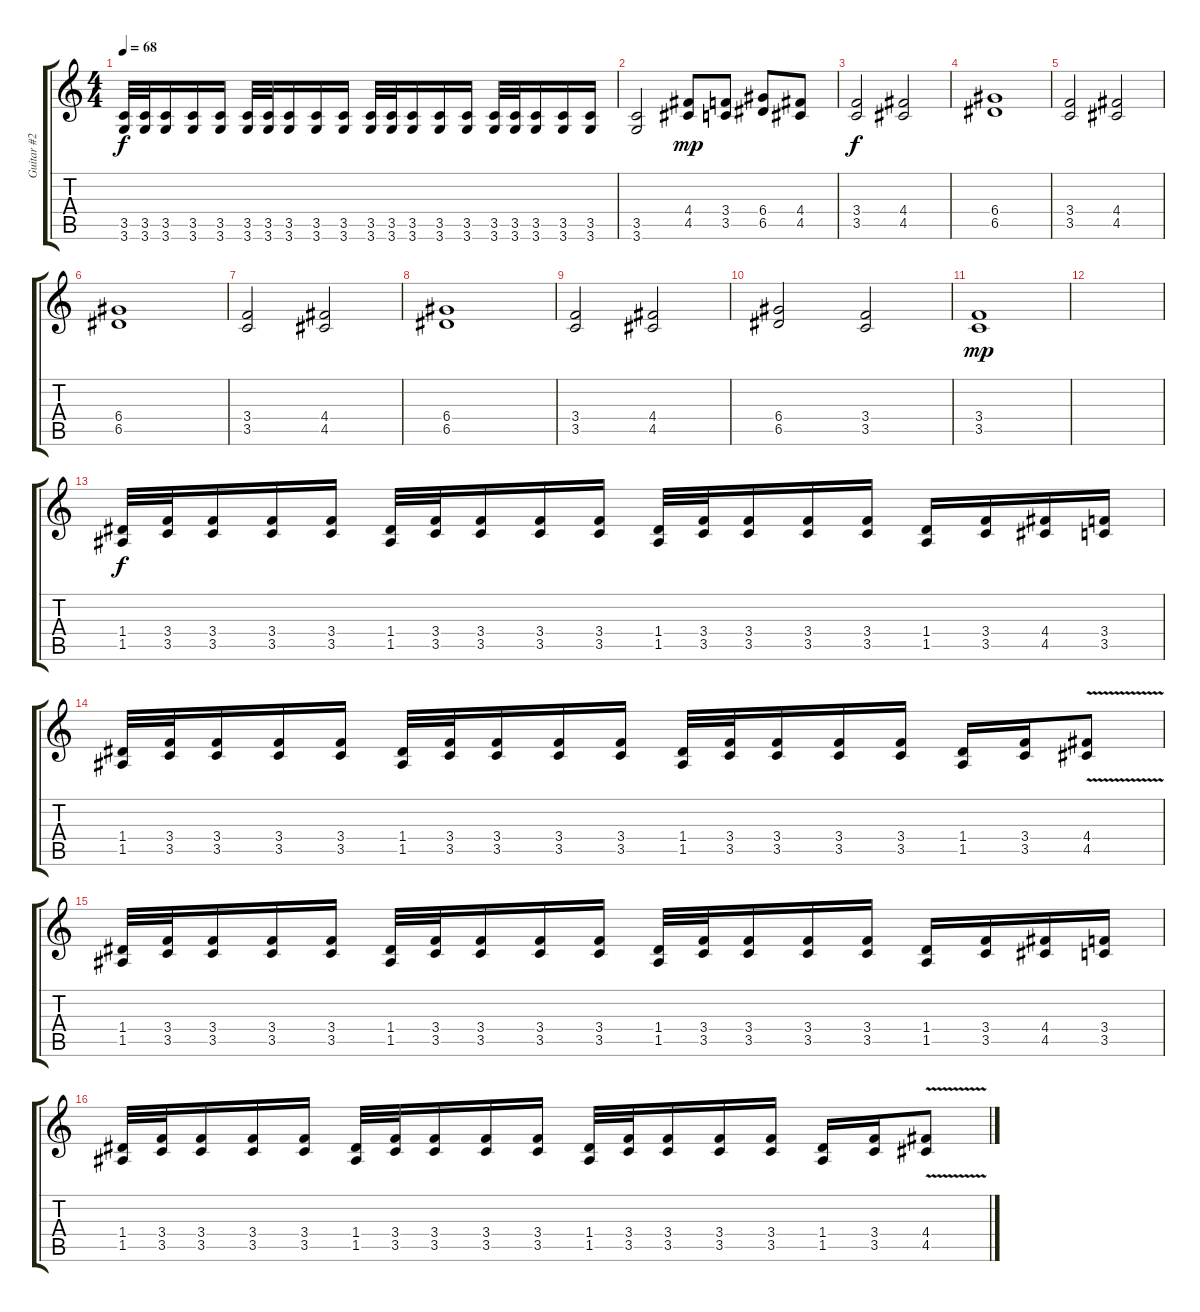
\track ("Guitar #2" "Guitar #2") {instrument distortionguitar}
\staff {score tabs}
\tuning (E4 B3 G3 D3 A2 E2) {hide}
\ts (4 4)
\tempo 68
\clef g2
\ks c
(3.5 3.6).32{dy f beam merge} (3.5 3.6).32 (3.5 3.6).16 (3.5 3.6).16 (3.5 3.6).16 (3.5 3.6).32{beam merge} (3.5 3.6).32 (3.5 3.6).16 (3.5 3.6).16 (3.5 3.6).16 (3.5 3.6).32{beam merge} (3.5 3.6).32 (3.5 3.6).16 (3.5 3.6).16 (3.5 3.6).16 (3.5 3.6).32{beam merge} (3.5 3.6).32 (3.5 3.6).16 (3.5 3.6).16 (3.5 3.6).16 |
(3.5 3.6).2 (4.4 4.5).8{dy mp} (3.4 3.5).8 (6.4 6.5).8 (4.4 4.5).8 |
(3.4 3.5).2{dy f} (4.4 4.5).2 |
(6.4 6.5).1 |
(3.4 3.5).2 (4.4 4.5).2 |
(6.4 6.5).1 |
(3.4 3.5).2 (4.4 4.5).2 |
(6.4 6.5).1 |
(3.4 3.5).2 (4.4 4.5).2 |
(6.4 6.5).2 (3.4 3.5).2 |
(3.4 3.5).1{dy mp} |
|
(1.4 1.5).32{dy f beam merge} (3.4 3.5).32 (3.4 3.5).16 (3.4 3.5).16 (3.4 3.5).16 (1.4 1.5).32 (3.4 3.5).32 (3.4 3.5).16 (3.4 3.5).16{beam merge} (3.4 3.5).16 (1.4 1.5).32 (3.4 3.5).32 (3.4 3.5).16 (3.4 3.5).16{beam merge} (3.4 3.5).16 (1.4 1.5).16 (3.4 3.5).16 (4.4 4.5).16 (3.4 3.5).16 |
(1.4 1.5).32{beam merge} (3.4 3.5).32 (3.4 3.5).16 (3.4 3.5).16 (3.4 3.5).16 (1.4 1.5).32 (3.4 3.5).32 (3.4 3.5).16 (3.4 3.5).16{beam merge} (3.4 3.5).16 (1.4 1.5).32 (3.4 3.5).32 (3.4 3.5).16 (3.4 3.5).16{beam merge} (3.4 3.5).16 (1.4 1.5).16 (3.4 3.5).16 (4.4{v} 4.5).8 |
(1.4 1.5).32{beam merge} (3.4 3.5).32 (3.4 3.5).16 (3.4 3.5).16 (3.4 3.5).16 (1.4 1.5).32 (3.4 3.5).32 (3.4 3.5).16 (3.4 3.5).16{beam merge} (3.4 3.5).16 (1.4 1.5).32 (3.4 3.5).32 (3.4 3.5).16 (3.4 3.5).16{beam merge} (3.4 3.5).16 (1.4 1.5).16 (3.4 3.5).16 (4.4 4.5).16 (3.4 3.5).16 |
(1.4 1.5).32{beam merge} (3.4 3.5).32 (3.4 3.5).16 (3.4 3.5).16 (3.4 3.5).16 (1.4 1.5).32 (3.4 3.5).32 (3.4 3.5).16 (3.4 3.5).16{beam merge} (3.4 3.5).16 (1.4 1.5).32 (3.4 3.5).32 (3.4 3.5).16 (3.4 3.5).16{beam merge} (3.4 3.5).16 (1.4 1.5).16 (3.4 3.5).16 (4.4{v} 4.5).8
